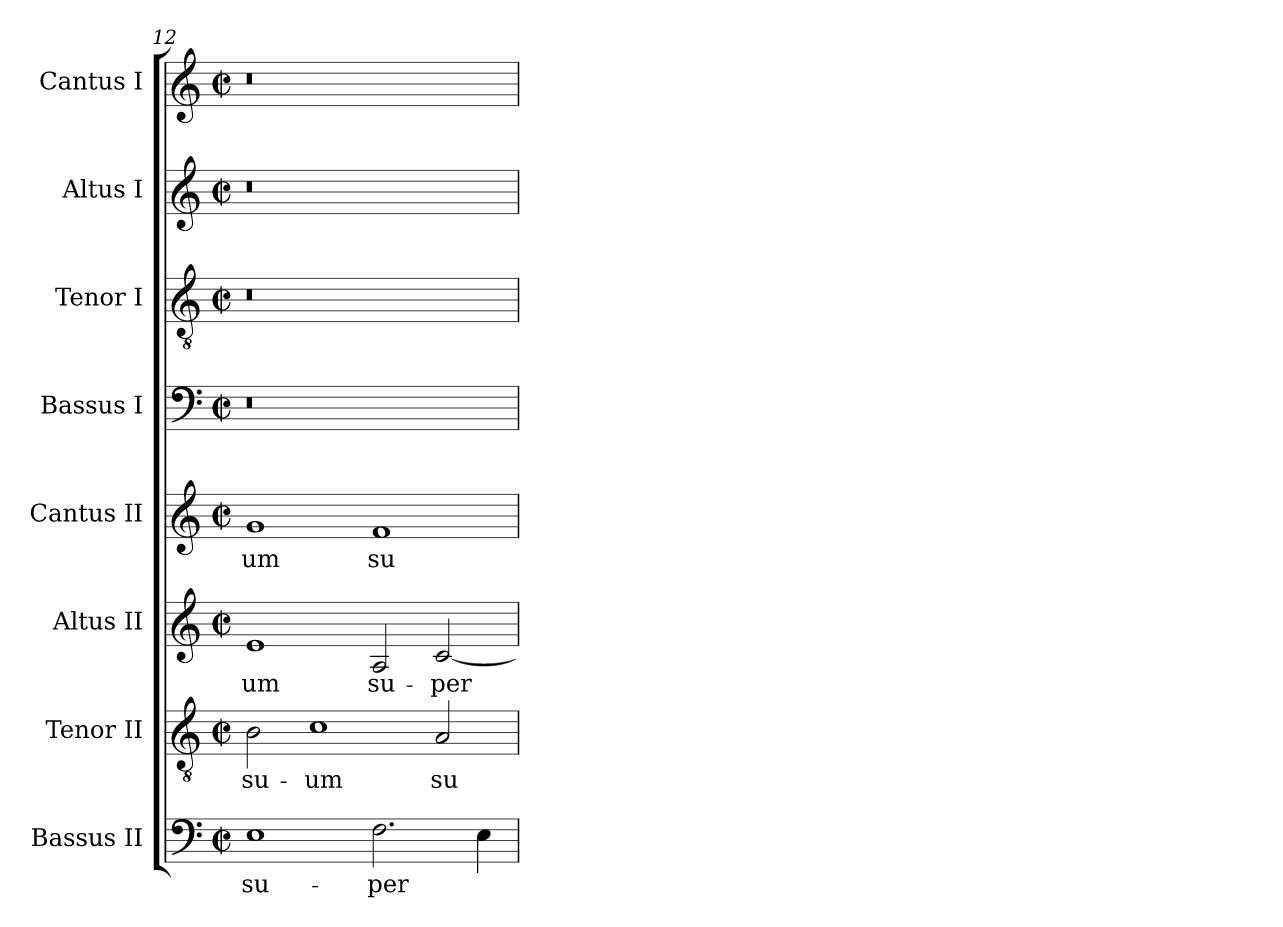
**kern	**text	**kern	**text	**kern	**text	**kern	**text	**kern	**kern	**kern	**kern
*part8	*part8	*part7	*part7	*part6	*part6	*part5	*part5	*part4	*part3	*part2	*part1
*staff8	*staff8	*staff7	*staff7	*staff6	*staff6	*staff5	*staff5	*staff4	*staff3	*staff2	*staff1
*I"Bassus II	*	*I"Tenor II	*	*I"Altus II	*	*I"Cantus II	*	*I"Bassus I	*I"Tenor I	*I"Altus I	*I"Cantus I
*clefF4	*	*clefGv2	*	*clefG2	*	*clefG2	*	*clefF4	*clefGv2	*clefG2	*clefG2
*M2/2	*	*M2/2	*	*M2/2	*	*M2/2	*	*M2/2	*M2/2	*M2/2	*M2/2
*met(c|)	*	*met(c|)	*	*met(c|)	*	*met(c|)	*	*met(c|)	*met(c|)	*met(c|)	*met(c|)
=12	=12	=12	=12	=12	=12	=12	=12	=12	=12	=12	=12
!	!LO:LY:b:cj	!	!LO:LY:b:cj	!	!LO:LY:b:cj	!	!LO:LY:b:cj	!	!	!	!
1E	su-	2B\	su-	1e	-um	1g	-um	0r	0r	0r	0r
!	!	!	!LO:LY:b:cj	!	!	!	!	!	!	!	!
.	.	1c	-um	.	.	.	.	.	.	.	.
!	!LO:LY:b	!	!	!	!LO:LY:b:cj	!	!LO:LY:b:cj	!	!	!	!
2.F\	-per	.	.	2A/	su-	1f	su-	.	.	.	.
!	!	!	!LO:LY:b:cj	!	!LO:LY:b	!	!	!	!	!	!
.	.	2A/	su-	[>2c/	-per	.	.	.	.	.	.
4E\	.	.	.	.	.	.	.	.	.	.	.
=	=	=	=	=	=	=	=	=	=	=	=
*-	*-	*-	*-	*-	*-	*-	*-	*-	*-	*-	*-
